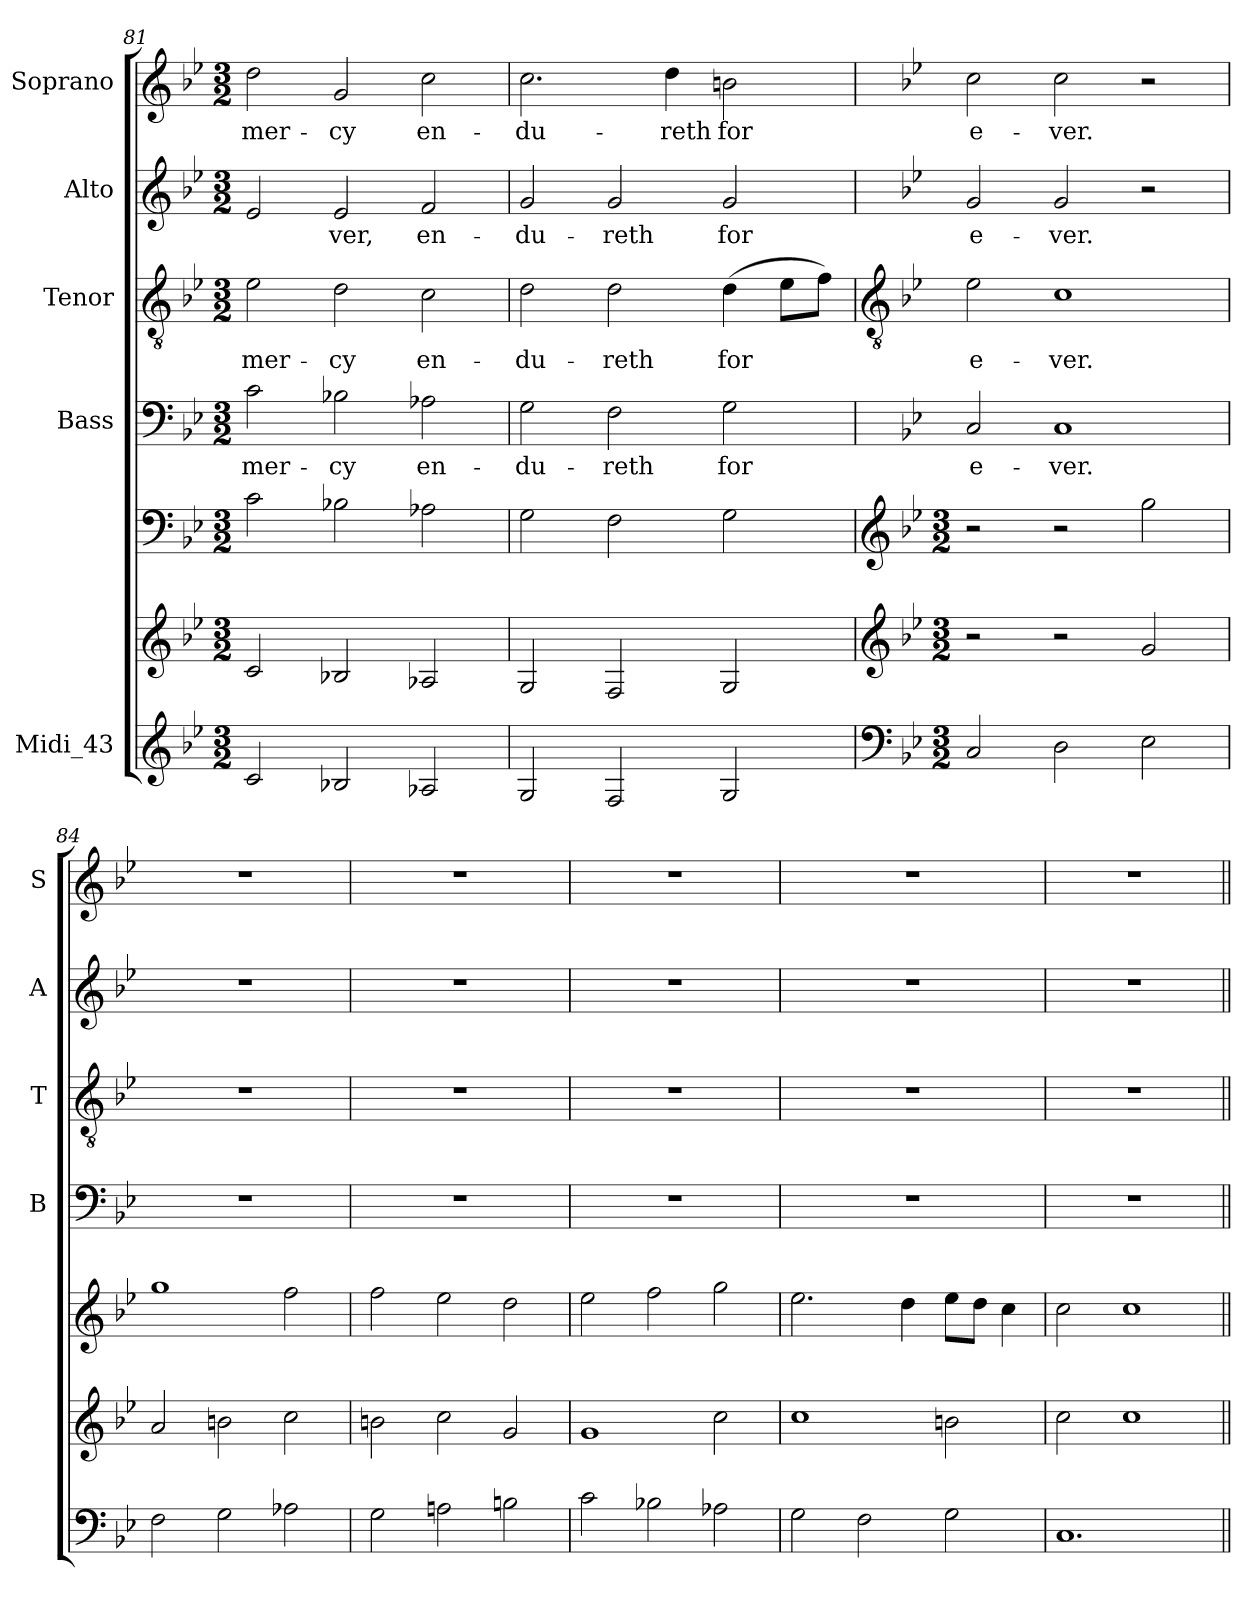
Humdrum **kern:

**kern	**kern	**kern	**kern	**text	**kern	**text	**kern	**text	**kern	**text
*part5	*part5	*part5	*part4	*part4	*part3	*part3	*part2	*part2	*part1	*part1
*staff7	*staff6	*staff5	*staff4	*staff4	*staff3	*staff3	*staff2	*staff2	*staff1	*staff1
*I"Midi_43	*	*	*I"Bass	*	*I"Tenor	*	*I"Alto	*	*I"Soprano	*
*	*	*	*I'B	*	*I'T	*	*I'A	*	*I'S	*
*	*	*clefF4	*clefF4	*	*clefGv2	*	*clefG2	*	*clefG2	*
*k[b-e-]	*k[b-e-]	*k[b-e-]	*k[b-e-]	*	*k[b-e-]	*	*k[b-e-]	*	*k[b-e-]	*
*B-:	*B-:	*B-:	*B-:	*	*B-:	*	*B-:	*	*B-:	*
*M3/2	*M3/2	*M3/2	*M3/2	*	*M3/2	*	*M3/2	*	*M3/2	*
=81	=81	=81	=81	=81	=81	=81	=81	=81	=81	=81
!	!	!	!	!LO:LY:b	!	!LO:LY:b	!	!	!	!LO:LY:b
2c	2c	2c	2c	mer-	2e-	mer-	2e-	.	2dd	mer-
!	!	!	!	!LO:LY:b	!	!LO:LY:b	!	!LO:LY:b	!	!LO:LY:b
2B-X	2B-X	2B-X	2B-X	-cy	2d	-cy	2e-	ver,	2g	-cy
!	!	!	!	!LO:LY:b	!	!LO:LY:b	!	!LO:LY:b	!	!LO:LY:b
2A-X	2A-X	2A-X	2A-X	en-	2c	en-	2f	en-	2cc	en-
=82	=82	=82	=82	=82	=82	=82	=82	=82	=82	=82
!	!	!	!	!LO:LY:b	!	!LO:LY:b	!	!LO:LY:b	!	!LO:LY:b
2G	2G	2G	2G	-du-	2d	-du-	2g	-du-	2.cc	-du-
!	!	!	!	!LO:LY:b	!	!LO:LY:b	!	!LO:LY:b	!	!
2F	2F	2F	2F	-reth	2d	-reth	2g	-reth	.	.
!	!	!	!	!	!	!	!	!	!	!LO:LY:b
.	.	.	.	.	.	.	.	.	4dd	-reth
!	!	!	!	!LO:LY:b	!	!LO:LY:b	!	!LO:LY:b	!	!LO:LY:b
2G	2G	2G	2G	for	(>4d	for	2g	for	2bn	for
.	.	.	.	.	8e-L	.	.	.	.	.
.	.	.	.	.	8fJ)	.	.	.	.	.
!!LO:LB:g=z
=83	=83	=83	=83	=83	=83	=83	=83	=83	=83	=83
*clefF4	*clefG2	*clefG2	*	*	*clefGv2	*	*	*	*	*
*k[b-e-]	*k[b-e-]	*k[b-e-]	*	*	*	*	*	*	*	*
*B-:	*B-:	*B-:	*	*	*	*	*	*	*	*
*M3/2	*M3/2	*M3/2	*	*	*	*	*	*	*	*
!	!	!	!	!LO:LY:b	!	!LO:LY:b	!	!LO:LY:b	!	!LO:LY:b
2C	2r	2r	2C	e-	2e-	e-	2g	e-	2cc	e-
!	!	!	!	!LO:LY:b	!	!LO:LY:b	!	!LO:LY:b	!	!LO:LY:b
2D	2r	2r	1C	-ver.	1c	-ver.	2g	-ver.	2cc	-ver.
2E-	2g	2gg	.	.	.	.	2r	.	2r	.
=84	=84	=84	=84	=84	=84	=84	=84	=84	=84	=84
!	!	!	!LO:N:vis=1	!	!LO:N:vis=1	!	!LO:N:vis=1	!	!LO:N:vis=1	!
2F	2a	1gg	1.r	.	1.r	.	1.r	.	1.r	.
2G	2bn	.	.	.	.	.	.	.	.	.
2A-X	2cc	2ff	.	.	.	.	.	.	.	.
=85	=85	=85	=85	=85	=85	=85	=85	=85	=85	=85
!	!	!	!LO:N:vis=1	!	!LO:N:vis=1	!	!LO:N:vis=1	!	!LO:N:vis=1	!
2G	2bn	2ff	1.r	.	1.r	.	1.r	.	1.r	.
2An	2cc	2ee-	.	.	.	.	.	.	.	.
2Bn	2g	2dd	.	.	.	.	.	.	.	.
=86	=86	=86	=86	=86	=86	=86	=86	=86	=86	=86
!	!	!	!LO:N:vis=1	!	!LO:N:vis=1	!	!LO:N:vis=1	!	!LO:N:vis=1	!
2c	1g	2ee-	1.r	.	1.r	.	1.r	.	1.r	.
2B-X	.	2ff	.	.	.	.	.	.	.	.
2A-X	2cc	2gg	.	.	.	.	.	.	.	.
=87	=87	=87	=87	=87	=87	=87	=87	=87	=87	=87
!	!	!	!LO:N:vis=1	!	!LO:N:vis=1	!	!LO:N:vis=1	!	!LO:N:vis=1	!
2G	1cc	2.ee-	1.r	.	1.r	.	1.r	.	1.r	.
2F	.	.	.	.	.	.	.	.	.	.
.	.	4dd	.	.	.	.	.	.	.	.
2G	2bn	8ee-L	.	.	.	.	.	.	.	.
.	.	8ddJ	.	.	.	.	.	.	.	.
.	.	4cc	.	.	.	.	.	.	.	.
=88	=88	=88	=88	=88	=88	=88	=88	=88	=88	=88
!	!	!	!LO:N:vis=1	!	!LO:N:vis=1	!	!LO:N:vis=1	!	!LO:N:vis=1	!
1.C	2cc	2cc	1.r	.	1.r	.	1.r	.	1.r	.
.	1cc	1cc	.	.	.	.	.	.	.	.
=||	=||	=||	=||	=||	=||	=||	=||	=||	=||	=||
*-	*-	*-	*-	*-	*-	*-	*-	*-	*-	*-
